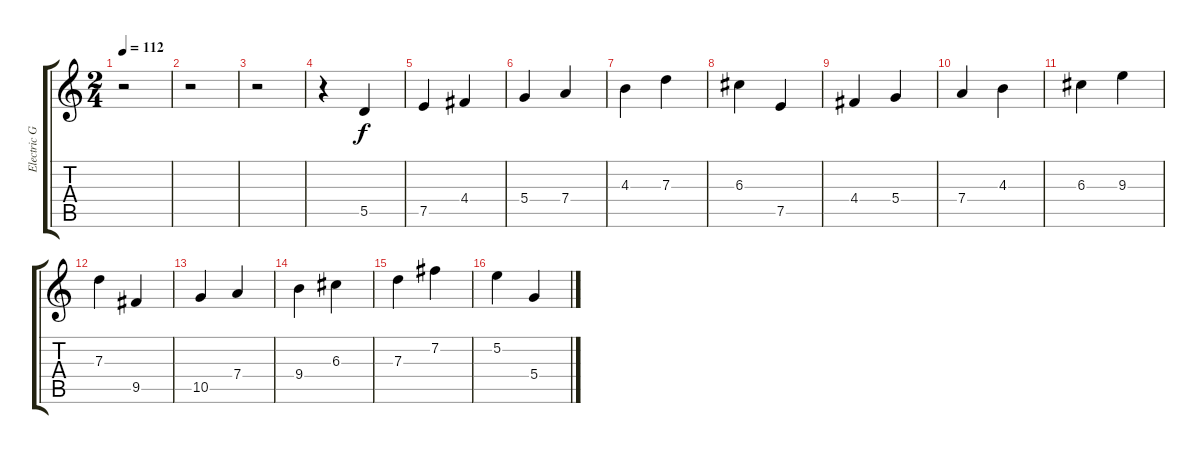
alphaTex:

\track ("Electric Guitar 1" "Electric G") {instrument electricguitarjazz}
\staff {score tabs}
\tuning (E4 B3 G3 D3 A2 E2) {hide}
\ts (2 4)
\tempo 112
\clef g2
\ks c
r.2{dy f} |
r.2 |
r.2 |
r.4 5.5.4 |
7.5.4 4.4.4 |
5.4.4 7.4.4 |
4.3.4 7.3.4 |
6.3.4 7.5.4 |
4.4.4 5.4.4 |
7.4.4 4.3.4 |
6.3.4 9.3.4 |
7.3.4 9.5.4 |
10.5.4 7.4.4 |
9.4.4 6.3.4 |
7.3.4 7.2.4 |
5.2.4 5.4.4
